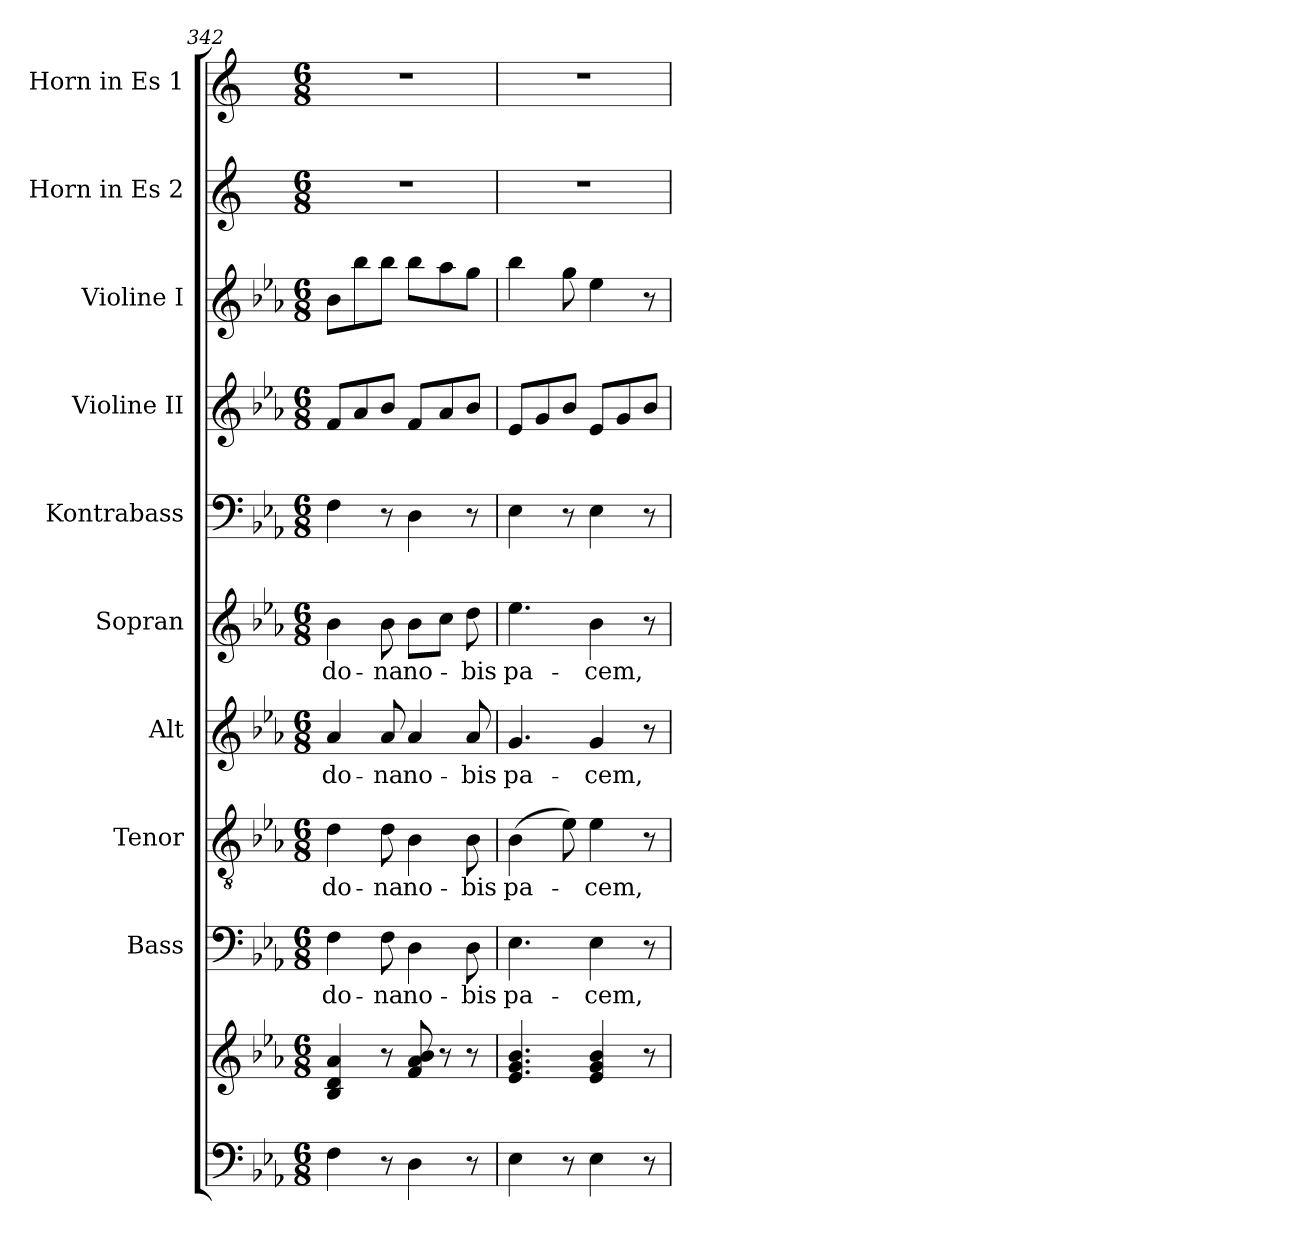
**kern	**kern	**kern	**text	**kern	**text	**kern	**text	**kern	**text	**kern	**kern	**kern	**kern	**kern
*part10	*part10	*part9	*part9	*part8	*part8	*part7	*part7	*part6	*part6	*part5	*part4	*part3	*part2	*part1
*staff11	*staff10	*staff9	*staff9	*staff8	*staff8	*staff7	*staff7	*staff6	*staff6	*staff5	*staff4	*staff3	*staff2	*staff1
*	*	*I"Bass	*	*I"Tenor	*	*I"Alt	*	*I"Sopran	*	*I"Kontrabass	*I"Violine II	*I"Violine I	*I"Horn in Es 2	*I"Horn in Es 1
*	*	*I'B.	*	*I'T.	*	*I'A.	*	*I'S.	*	*I'Kb.	*I'Vl. II	*I'Vl. I	*I'Hr. Es 2	*I'Hr. Es 1
*clefF4	*clefG2	*clefF4	*	*clefGv2	*	*clefG2	*	*clefG2	*	*clefF4	*clefG2	*clefG2	*clefG2	*clefG2
*	*	*	*	*	*	*	*	*	*	*ITrd7c12	*	*	*ITrd5c9	*ITrd5c9
*k[b-e-a-]	*k[b-e-a-]	*k[b-e-a-]	*	*k[b-e-a-]	*	*k[b-e-a-]	*	*k[b-e-a-]	*	*k[b-e-a-]	*k[b-e-a-]	*k[b-e-a-]	*k[b-e-a-]	*k[b-e-a-]
*E-:	*E-:	*E-:	*	*E-:	*	*E-:	*	*E-:	*	*E-:	*E-:	*E-:	*E-:	*E-:
*M6/8	*M6/8	*M6/8	*	*M6/8	*	*M6/8	*	*M6/8	*	*M6/8	*M6/8	*M6/8	*M6/8	*M6/8
=342	=342	=342	=342	=342	=342	=342	=342	=342	=342	=342	=342	=342	=342	=342
!	!	!	!LO:LY:b	!	!LO:LY:b	!	!LO:LY:b	!	!LO:LY:b	!	!	!	!	!
4F\	4B-/ 4d/ 4a-/	4F\	do-	4d\	do-	4a-/	do-	4b-\	do-	4FF\	8f/L	8b-\L	2.r	2.r
.	.	.	.	.	.	.	.	.	.	.	8a-/	8bb-\	.	.
!	!	!	!LO:LY:b	!	!LO:LY:b	!	!LO:LY:b	!	!LO:LY:b	!	!	!	!	!
8r	8r	8F\	-na	8d\	-na	8a-/	-na	8b-\	-na	8r	8b-/J	8bb-\J	.	.
!	!	!	!LO:LY:b	!	!LO:LY:b	!	!LO:LY:b	!	!LO:LY:b	!	!	!	!	!
4D\	8f/ 8a-/ 8b-/	4D\	no-	4B-\	no-	4a-/	no-	8b-\L	no-	4DD\	8f/L	8bb-\L	.	.
.	8r	.	.	.	.	.	.	8cc\J	.	.	8a-/	8aa-\	.	.
!	!	!	!LO:LY:b	!	!LO:LY:b	!	!LO:LY:b	!	!LO:LY:b	!	!	!	!	!
8r	8r	8D\	-bis	8B-\	-bis	8a-/	-bis	8dd\	-bis	8r	8b-/J	8gg\J	.	.
=343	=343	=343	=343	=343	=343	=343	=343	=343	=343	=343	=343	=343	=343	=343
!	!	!	!LO:LY:b	!	!LO:LY:b	!	!LO:LY:b	!	!LO:LY:b	!	!	!	!	!
4E-\	4.e-/ 4.g/ 4.b-/	4.E-\	pa-	(>4B-\	pa-	4.g/	pa-	4.ee-\	pa-	4EE-\	8e-/L	4bb-\	2.r	2.r
.	.	.	.	.	.	.	.	.	.	.	8g/	.	.	.
8r	.	.	.	8e-\)	.	.	.	.	.	8r	8b-/J	8gg\	.	.
!	!	!	!LO:LY:b	!	!LO:LY:b	!	!LO:LY:b	!	!LO:LY:b	!	!	!	!	!
4E-\	4e-/ 4g/ 4b-/	4E-\	-cem,	4e-\	-cem,	4g/	-cem,	4b-\	-cem,	4EE-\	8e-/L	4ee-\	.	.
.	.	.	.	.	.	.	.	.	.	.	8g/	.	.	.
8r	8r	8r	.	8r	.	8r	.	8r	.	8r	8b-/J	8r	.	.
=	=	=	=	=	=	=	=	=	=	=	=	=	=	=
*-	*-	*-	*-	*-	*-	*-	*-	*-	*-	*-	*-	*-	*-	*-
